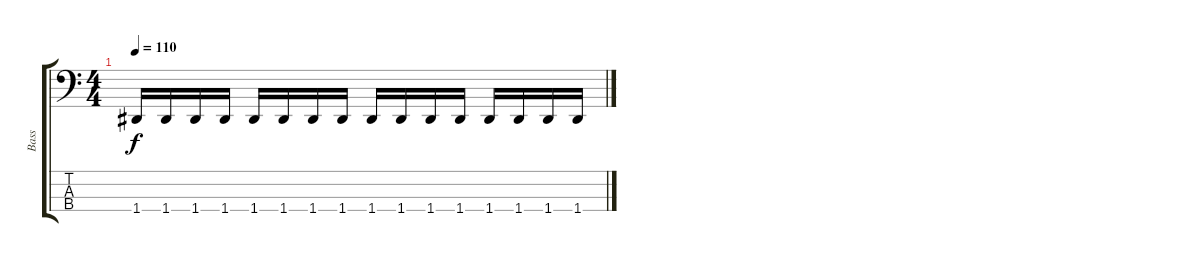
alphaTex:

\track ("Bass" "Bass") {instrument electricbassfinger}
\staff {score tabs}
\tuning (G2 D2 A1 D1) {hide}
\ts (4 4)
\tempo 110
\clef f4
\ks c
1.4.16{dy f} 1.4.16 1.4.16 1.4.16 1.4.16 1.4.16 1.4.16 1.4.16 1.4.16 1.4.16 1.4.16 1.4.16 1.4.16 1.4.16 1.4.16 1.4.16
